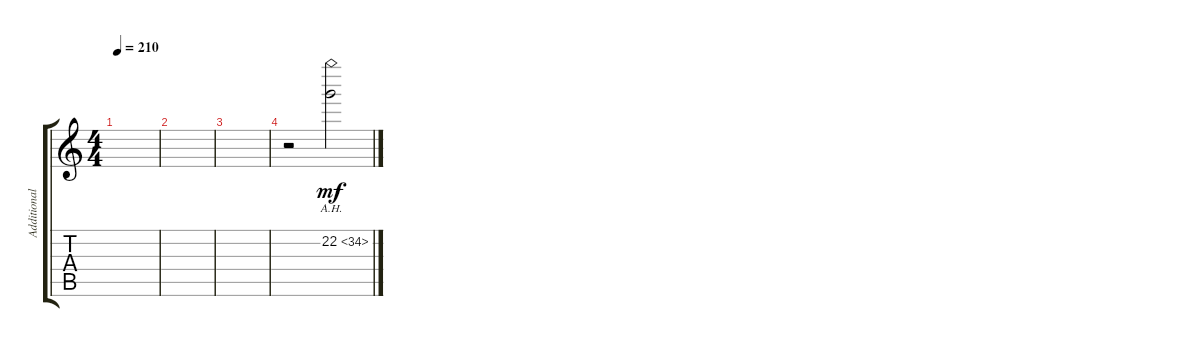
\track ("Additional Guitar" "Additional") {instrument overdrivenguitar}
\staff {score tabs}
\tuning (D4 A3 F3 C3 G2 D2) {hide}
\ts (4 4)
\tempo 210
\clef g2
\ks c
|
|
|
r.2 22.2{ah 12}.2{dy mf}
